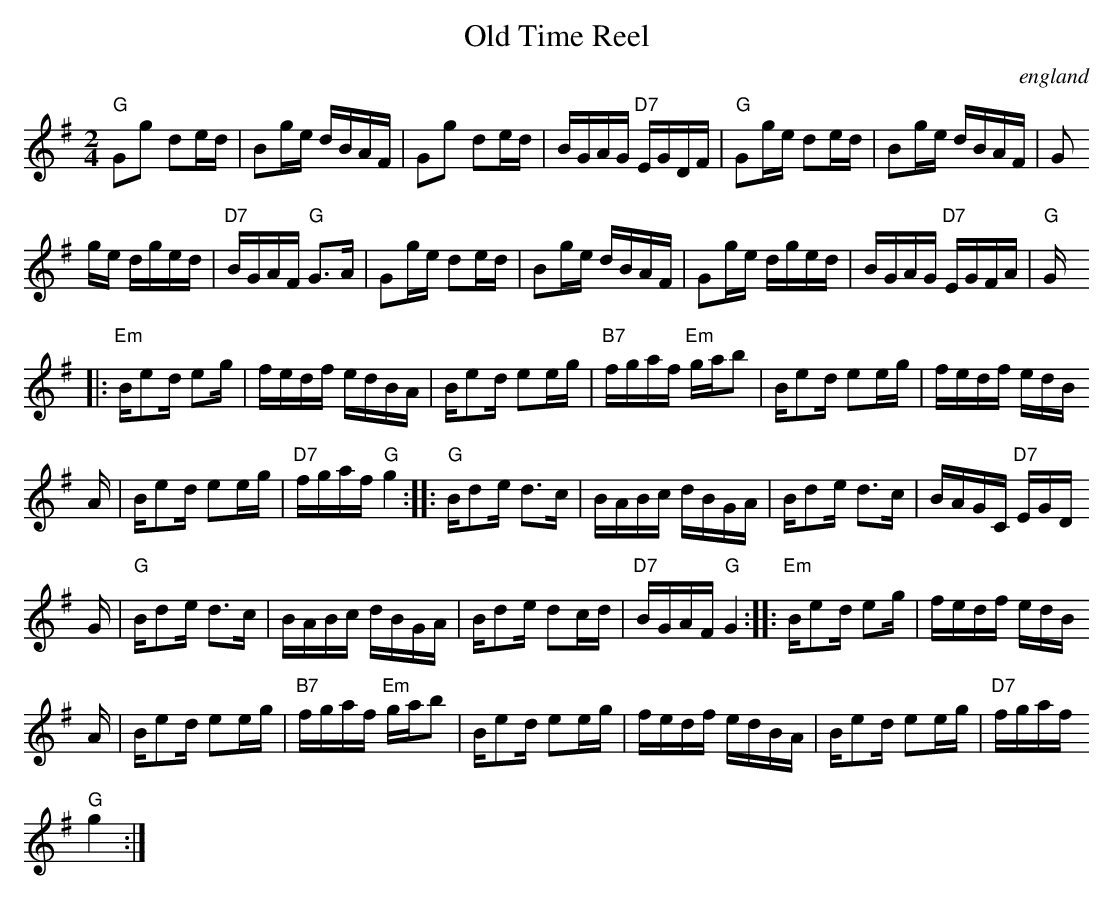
X:1
T:Old Time Reel
O:england
M:2/4
L:1/16
K:G
"G"G2g2 d2ed|B2ge dBAF|G2g2 d2ed|BGAG "D7"EGDF|"G"G2ge d2ed|B2ge dBAF|G2
ge dged|"D7"BGAF "G"G3A|G2ge d2ed|B2ge dBAF|G2ge dged|BGAG "D7"EGFA|"G"G
4|:"Em"Be2d e2g|fedf edBA|Be2d e2eg|"B7"fgaf "Em"gab2|Be2d e2eg|fedf edB
A|Be2d e2eg|"D7"fgaf "G"g4:|:"G"Bd2e d3c|BABc dBGA|Bd2e d3c|BAGC "D7"EGD
G|"G"Bd2e d3c|BABc dBGA|Bd2e d2cd|"D7"BGAF "G"G4:|:"Em"Be2d e2g|fedf edB
A|Be2d e2eg|"B7"fgaf "Em"gab2|Be2d e2eg|fedf edBA|Be2d e2eg|"D7"fgaf "G"
g4:|
